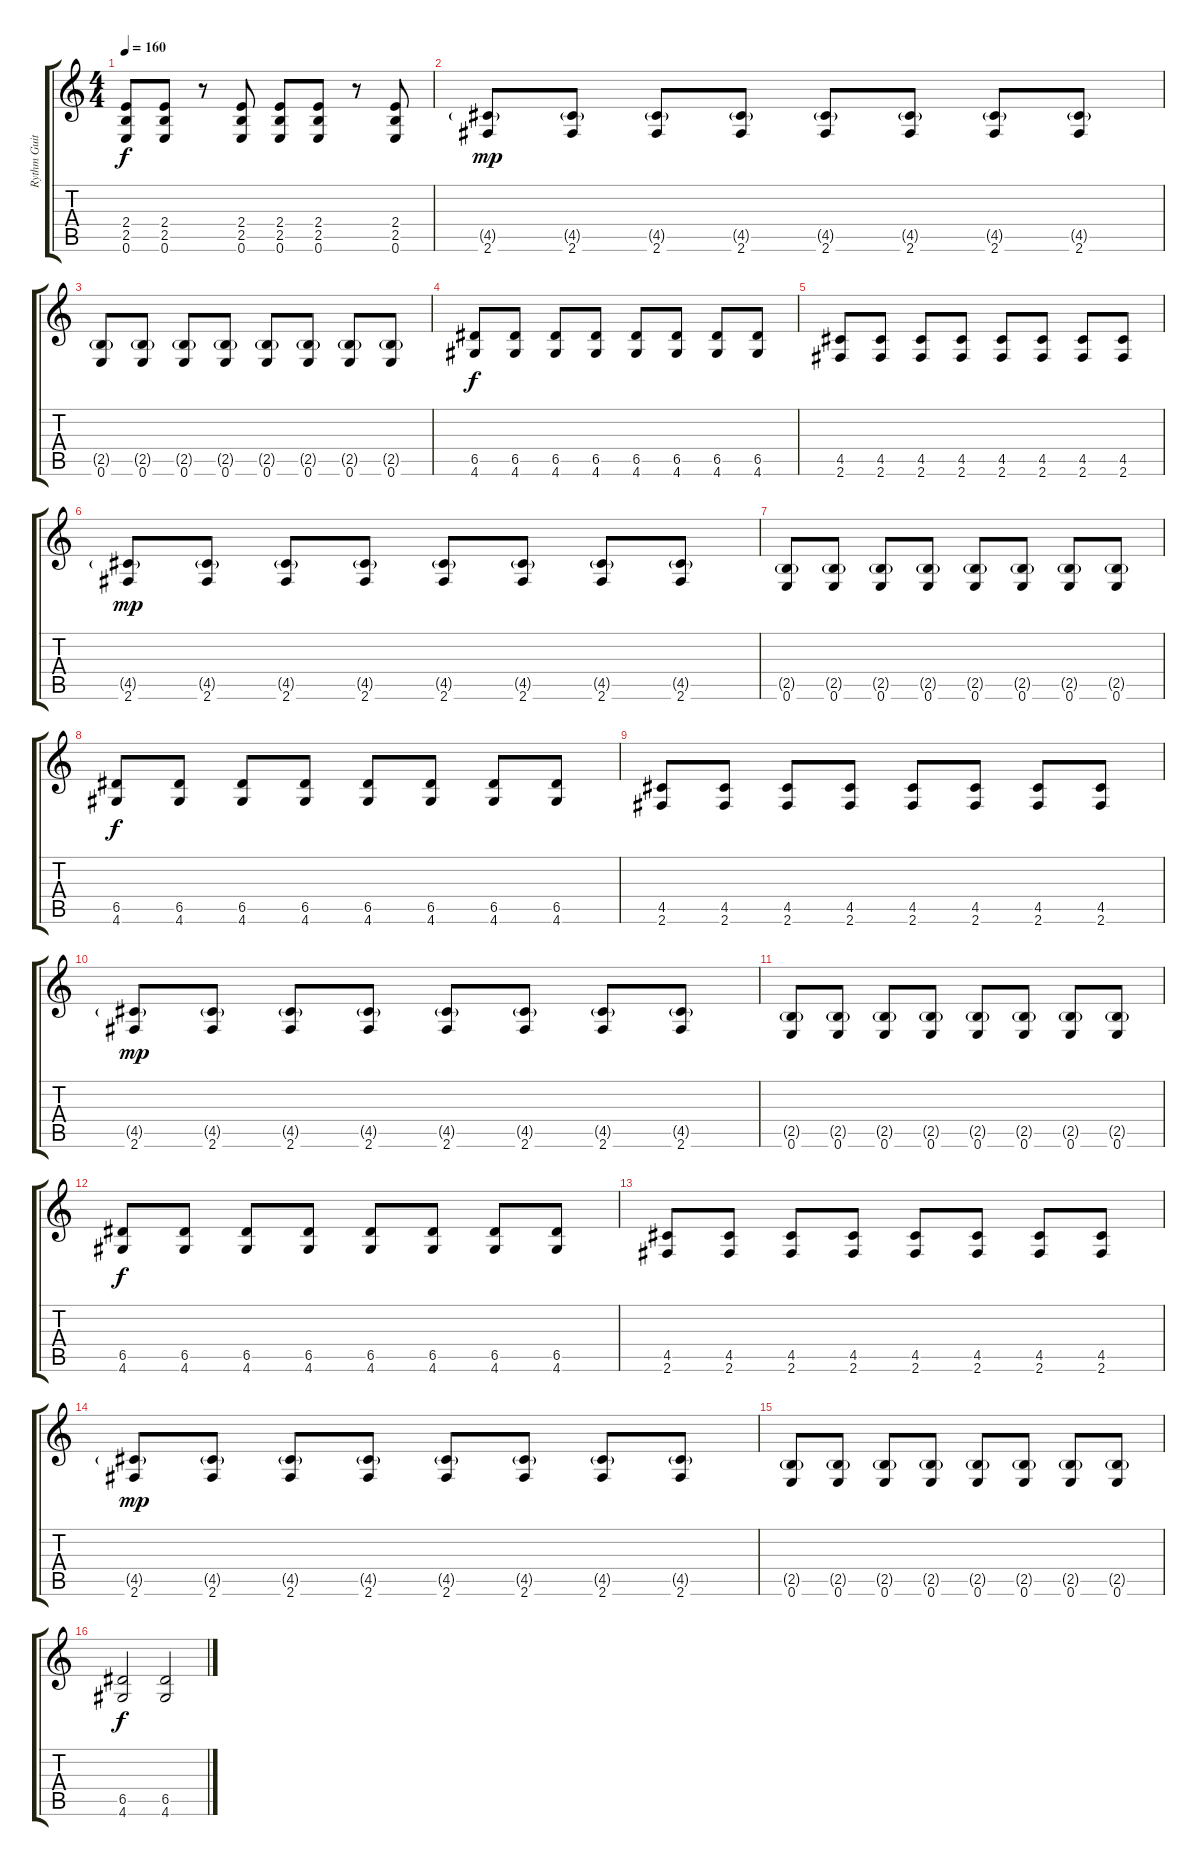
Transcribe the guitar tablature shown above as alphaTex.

\track ("Rythm Guitar" "Rythm Guit") {instrument distortionguitar}
\staff {score tabs}
\tuning (E4 B3 G3 D3 A2 E2) {hide}
\ts (4 4)
\tempo 160
\clef g2
\ks c
(2.4 2.5 0.6).8{dy f} (2.4 2.5 0.6).8 r.8 (2.4 2.5 0.6).8 (2.4 2.5 0.6).8 (2.4 2.5 0.6).8 r.8 (2.4 2.5 0.6).8 |
(4.5{g} 2.6).8{dy mp} (4.5{g} 2.6).8 (4.5{g} 2.6).8 (4.5{g} 2.6).8 (4.5{g} 2.6).8 (4.5{g} 2.6).8 (4.5{g} 2.6).8 (4.5{g} 2.6).8 |
(2.5{g} 0.6).8 (2.5{g} 0.6).8 (2.5{g} 0.6).8 (2.5{g} 0.6).8 (2.5{g} 0.6).8 (2.5{g} 0.6).8 (2.5{g} 0.6).8 (2.5{g} 0.6).8 |
(6.5 4.6).8{dy f} (6.5 4.6).8 (6.5 4.6).8 (6.5 4.6).8 (6.5 4.6).8 (6.5 4.6).8 (6.5 4.6).8 (6.5 4.6).8 |
(4.5 2.6).8 (4.5 2.6).8 (4.5 2.6).8 (4.5 2.6).8 (4.5 2.6).8 (4.5 2.6).8 (4.5 2.6).8 (4.5 2.6).8 |
(4.5{g} 2.6).8{dy mp} (4.5{g} 2.6).8 (4.5{g} 2.6).8 (4.5{g} 2.6).8 (4.5{g} 2.6).8 (4.5{g} 2.6).8 (4.5{g} 2.6).8 (4.5{g} 2.6).8 |
(2.5{g} 0.6).8 (2.5{g} 0.6).8 (2.5{g} 0.6).8 (2.5{g} 0.6).8 (2.5{g} 0.6).8 (2.5{g} 0.6).8 (2.5{g} 0.6).8 (2.5{g} 0.6).8 |
(6.5 4.6).8{dy f} (6.5 4.6).8 (6.5 4.6).8 (6.5 4.6).8 (6.5 4.6).8 (6.5 4.6).8 (6.5 4.6).8 (6.5 4.6).8 |
(4.5 2.6).8 (4.5 2.6).8 (4.5 2.6).8 (4.5 2.6).8 (4.5 2.6).8 (4.5 2.6).8 (4.5 2.6).8 (4.5 2.6).8 |
(4.5{g} 2.6).8{dy mp} (4.5{g} 2.6).8 (4.5{g} 2.6).8 (4.5{g} 2.6).8 (4.5{g} 2.6).8 (4.5{g} 2.6).8 (4.5{g} 2.6).8 (4.5{g} 2.6).8 |
(2.5{g} 0.6).8 (2.5{g} 0.6).8 (2.5{g} 0.6).8 (2.5{g} 0.6).8 (2.5{g} 0.6).8 (2.5{g} 0.6).8 (2.5{g} 0.6).8 (2.5{g} 0.6).8 |
(6.5 4.6).8{dy f} (6.5 4.6).8 (6.5 4.6).8 (6.5 4.6).8 (6.5 4.6).8 (6.5 4.6).8 (6.5 4.6).8 (6.5 4.6).8 |
(4.5 2.6).8 (4.5 2.6).8 (4.5 2.6).8 (4.5 2.6).8 (4.5 2.6).8 (4.5 2.6).8 (4.5 2.6).8 (4.5 2.6).8 |
(4.5{g} 2.6).8{dy mp} (4.5{g} 2.6).8 (4.5{g} 2.6).8 (4.5{g} 2.6).8 (4.5{g} 2.6).8 (4.5{g} 2.6).8 (4.5{g} 2.6).8 (4.5{g} 2.6).8 |
(2.5{g} 0.6).8 (2.5{g} 0.6).8 (2.5{g} 0.6).8 (2.5{g} 0.6).8 (2.5{g} 0.6).8 (2.5{g} 0.6).8 (2.5{g} 0.6).8 (2.5{g} 0.6).8 |
(6.5 4.6).2{dy f} (6.5 4.6).2
